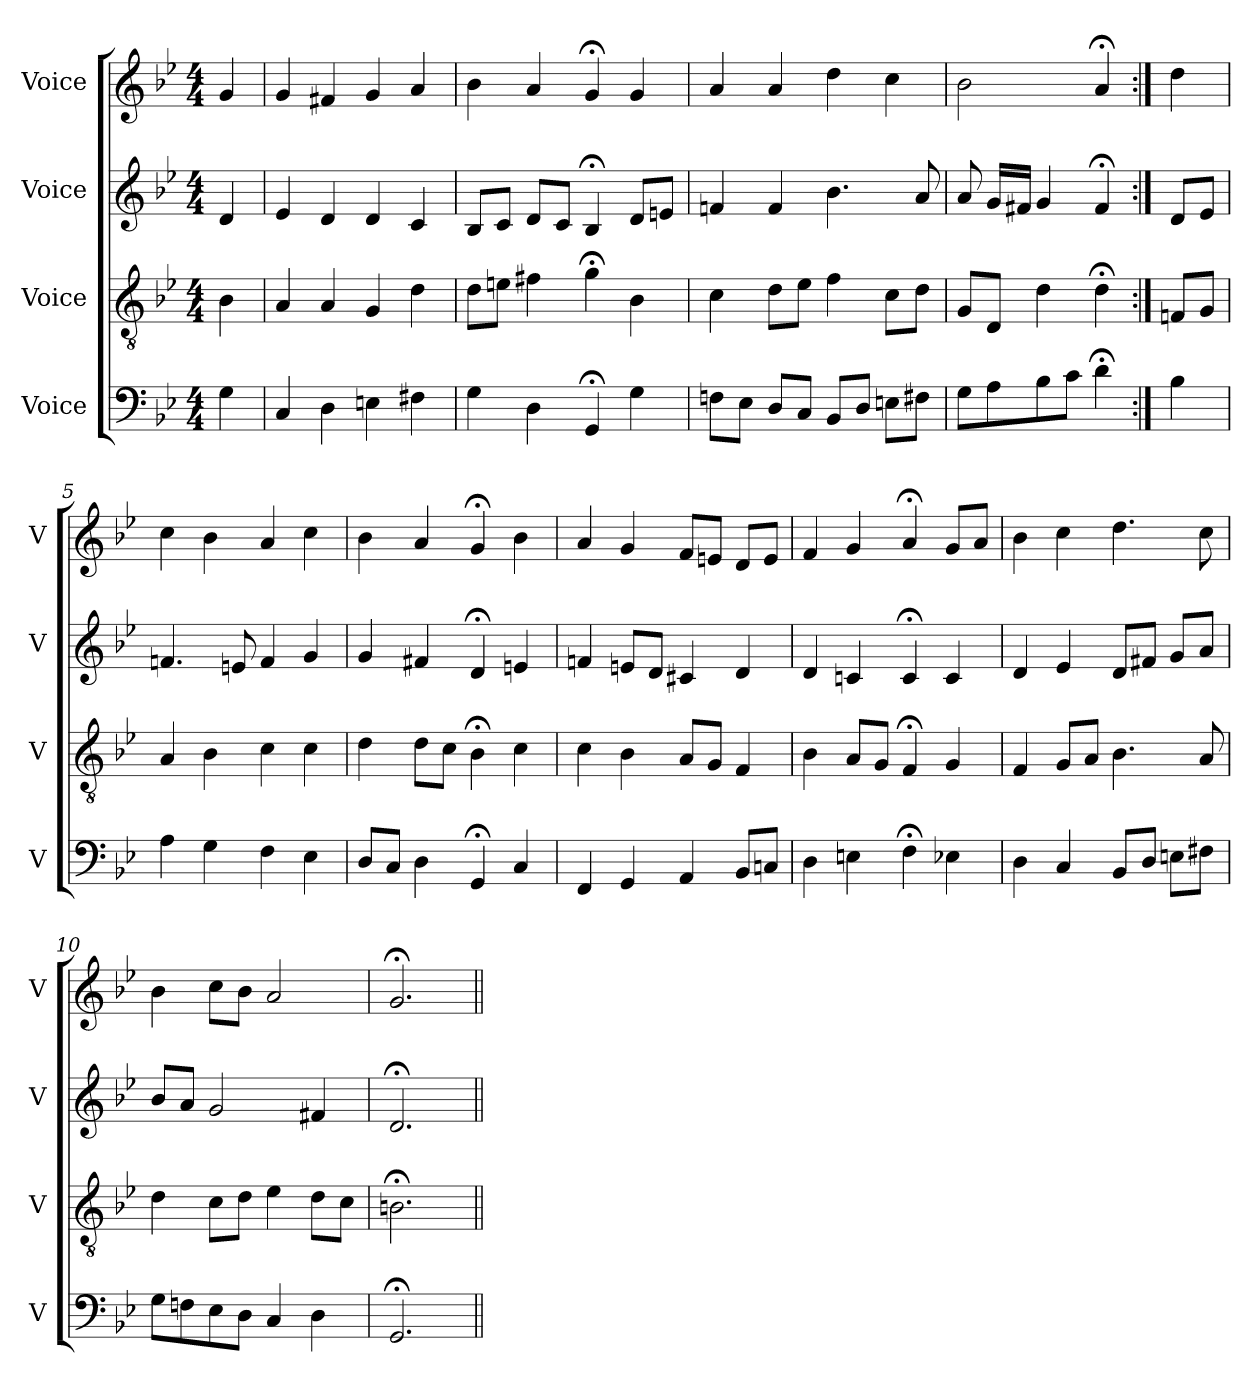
**kern	**kern	**kern	**kern
*part4	*part3	*part2	*part1
*staff4	*staff3	*staff2	*staff1
*I"Voice	*I"Voice	*I"Voice	*I"Voice
*I'V	*I'V	*I'V	*I'V
*clefF4	*clefGv2	*clefG2	*clefG2
*k[b-e-]	*k[b-e-]	*k[b-e-]	*k[b-e-]
*M4/4	*M4/4	*M4/4	*M4/4
=	=	=	=
4G\	4B-\	4d/	4g/
=1	=1	=1	=1
4C/	4A/	4e-/	4g/
4D\	4A/	4d/	4f#X/
4En\	4G/	4d/	4g/
4F#X\	4d\	4c/	4a/
=2	=2	=2	=2
4G\	8d\L	8B-/L	4b-\
.	8en\J	8c/J	.
4D\	4f#X\	8d/L	4a/
.	.	8c/J	.
4GG;</	4g;<\	4B-;</	4g;</
4G\	4B-\	8d/L	4g/
.	.	8en/J	.
=3	=3	=3	=3
8Fn\L	4c\	4fn/	4a/
8E-\J	.	.	.
8D/L	8d\L	4f/	4a/
8C/J	8e-\J	.	.
8BB-/L	4f\	4.b-\	4dd\
8D/J	.	.	.
8En\L	8c\L	.	4cc\
8F#X\J	8d\J	8a/	.
=4	=4	=4	=4
8G\L	8G/L	8a/	2b-\
8A\	8D/J	16g/LL	.
.	.	16f#X/JJ	.
8B-\	4d\	4g/	.
8c\J	.	.	.
4d;<\	4d;<\	4f#;</	4a;</
=4X1:|!	=4X1:|!	=4X1:|!	=4X1:|!
4B-\	8Fn/L	8d/L	4dd\
.	8G/J	8e-/J	.
!!LO:LB:g=z
=5	=5	=5	=5
4A\	4A/	4.fn/	4cc\
4G\	4B-\	.	4b-\
.	.	8en/	.
4F\	4c\	4f/	4a/
4E-\	4c\	4g/	4cc\
=6	=6	=6	=6
8D/L	4d\	4g/	4b-\
8C/J	.	.	.
4D\	8d\L	4f#X/	4a/
.	8c\J	.	.
4GG;</	4B-;<\	4d;</	4g;</
4C/	4c\	4en/	4b-\
=7	=7	=7	=7
4FF/	4c\	4fn/	4a/
4GG/	4B-\	8en/L	4g/
.	.	8d/J	.
4AA/	8A/L	4c#X/	8f/L
.	8G/J	.	8en/J
8BB-/L	4F/	4d/	8d/L
8Cn/J	.	.	8e/J
=8	=8	=8	=8
4D\	4B-\	4d/	4f/
4En\	8A/L	4cn/	4g/
.	8G/J	.	.
4F;<\	4F;</	4c;</	4a;</
4E-X\	4G/	4c/	8g/L
.	.	.	8a/J
=9	=9	=9	=9
4D\	4F/	4d/	4b-\
4C/	8G/L	4e-/	4cc\
.	8A/J	.	.
8BB-/L	4.B-\	8d/L	4.dd\
8D/J	.	8f#X/J	.
8En\L	.	8g/L	.
8F#X\J	8A/	8a/J	8cc\
!!LO:LB:g=z
=10	=10	=10	=10
8G\L	4d\	8b-/L	4b-\
8Fn\	.	8a/J	.
8E-\	8c\L	2g/	8cc\L
8D\J	8d\J	.	8b-\J
4C/	4e-\	.	2a/
4D\	8d\L	4f#X/	.
.	8c\J	.	.
=11	=11	=11	=11
2.GG;</	2.Bn;<\	2.d;</	2.g;</
=||	=||	=||	=||
*-	*-	*-	*-
